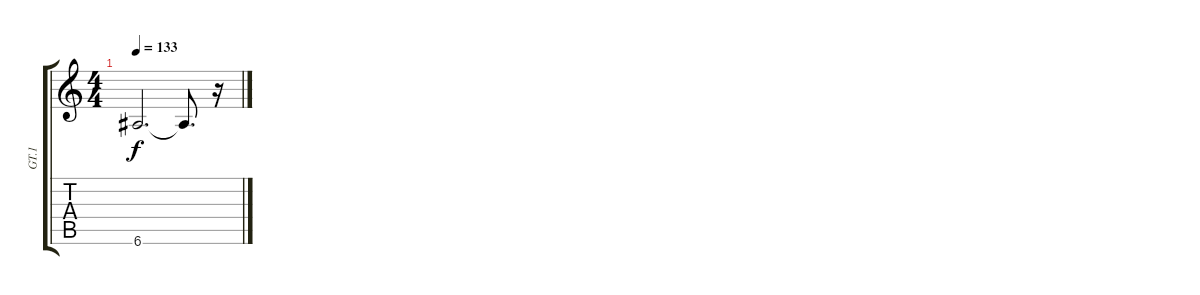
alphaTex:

\track ("GT.1                                " "GT.1      ") {instrument distortionguitar}
\staff {score tabs}
\tuning (E4 B3 G3 D3 A2 E2) {hide}
\ts (4 4)
\tempo 133
\clef g2
\ks c
6.6{t}.2{d dy f} 6.6{t}.8{d} r.16
